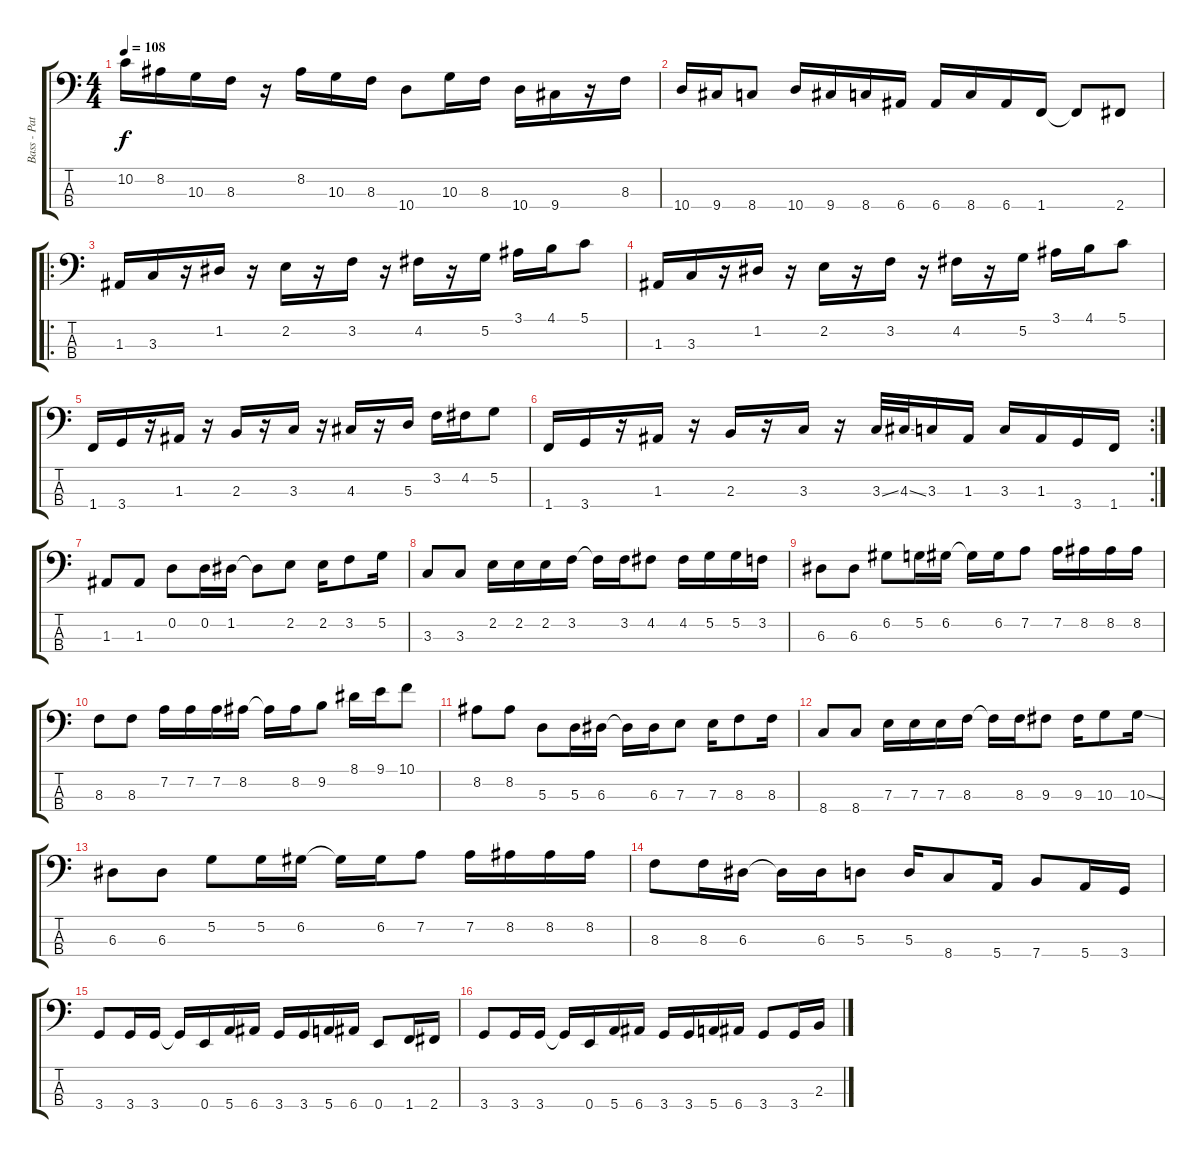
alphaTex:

\track ("Bass - Pat" "Bass - Pat") {instrument electricbasspick}
\staff {score tabs}
\tuning (G2 D2 A1 E1) {hide}
\ts (4 4)
\tempo 108
\clef f4
\ks c
10.2.16{dy f} 8.2.16 10.3.16 8.3.16 r.16 8.2.16 10.3.16 8.3.16 10.4.8 10.3.16 8.3.16 10.4.16 9.4.16 r.16 8.3.16 |
10.4.16 9.4.16 8.4.8 10.4.16 9.4.16 8.4.16 6.4.16 6.4.16 8.4.16 6.4.16 1.4.16 1.4{t}.8 2.4.8 |
\ro
1.3.16 3.3.16 r.16 1.2.16 r.16 2.2.16 r.16 3.2.16 r.16 4.2.16 r.16 5.2.16 3.1.16 4.1.16 5.1.8 |
1.3.16 3.3.16 r.16 1.2.16 r.16 2.2.16 r.16 3.2.16 r.16 4.2.16 r.16 5.2.16 3.1.16 4.1.16 5.1.8 |
1.4.16 3.4.16 r.16 1.3.16 r.16 2.3.16 r.16 3.3.16 r.16 4.3.16 r.16 5.3.16 3.2.16 4.2.16 5.2.8 |
\rc 2
1.4.16 3.4.16 r.16 1.3.16 r.16 2.3.16 r.16 3.3.16 r.16 3.3{ss}.32 4.3{ss}.32 3.3.16 1.3.16 3.3.16 1.3.16 3.4.16 1.4.16 |
1.3.8 1.3.8 0.2.8 0.2.16 1.2.16 1.2{t}.8 2.2.8 2.2.16 3.2.8 5.2.16 |
3.3.8 3.3.8 2.2.16 2.2.16 2.2.16 3.2.16 3.2{t}.16 3.2.16 4.2.8 4.2.16 5.2.16 5.2.16 3.2.16 |
6.3.8 6.3.8 6.2.8 5.2.16 6.2.16 6.2{t}.16 6.2.16 7.2.8 7.2.16 8.2.16 8.2.16 8.2.16 |
8.3.8 8.3.8 7.2.16 7.2.16 7.2.16 8.2.16 8.2{t}.16 8.2.16 9.2.8 8.1.16 9.1.16 10.1.8 |
8.2.8 8.2.8 5.3.8 5.3.16 6.3.16 6.3{t}.16 6.3.16 7.3.8 7.3.16 8.3.8 8.3.16 |
8.4.8 8.4.8 7.3.16 7.3.16 7.3.16 8.3.16 8.3{t}.16 8.3.16 9.3.8 9.3.16 10.3.8 10.3{ss}.16 |
6.3.8 6.3.8 5.2.8 5.2.16 6.2.16 6.2{t}.16 6.2.16 7.2.8 7.2.16 8.2.16 8.2.16 8.2.16 |
8.3.8 8.3.16 6.3.16 6.3{t}.16 6.3.16 5.3.8 5.3.16 8.4.8 5.4.16 7.4.8 5.4.16 3.4.16 |
3.4.8 3.4.16 3.4.16 3.4{t}.16 0.4.16 5.4.16 6.4.16 3.4.16 3.4.16 5.4.16 6.4.16 0.4.8 1.4.16 2.4.16 |
3.4.8 3.4.16 3.4.16 3.4{t}.16 0.4.16 5.4.16 6.4.16 3.4.16 3.4.16 5.4.16 6.4.16 3.4.8 3.4.16 2.3.16
